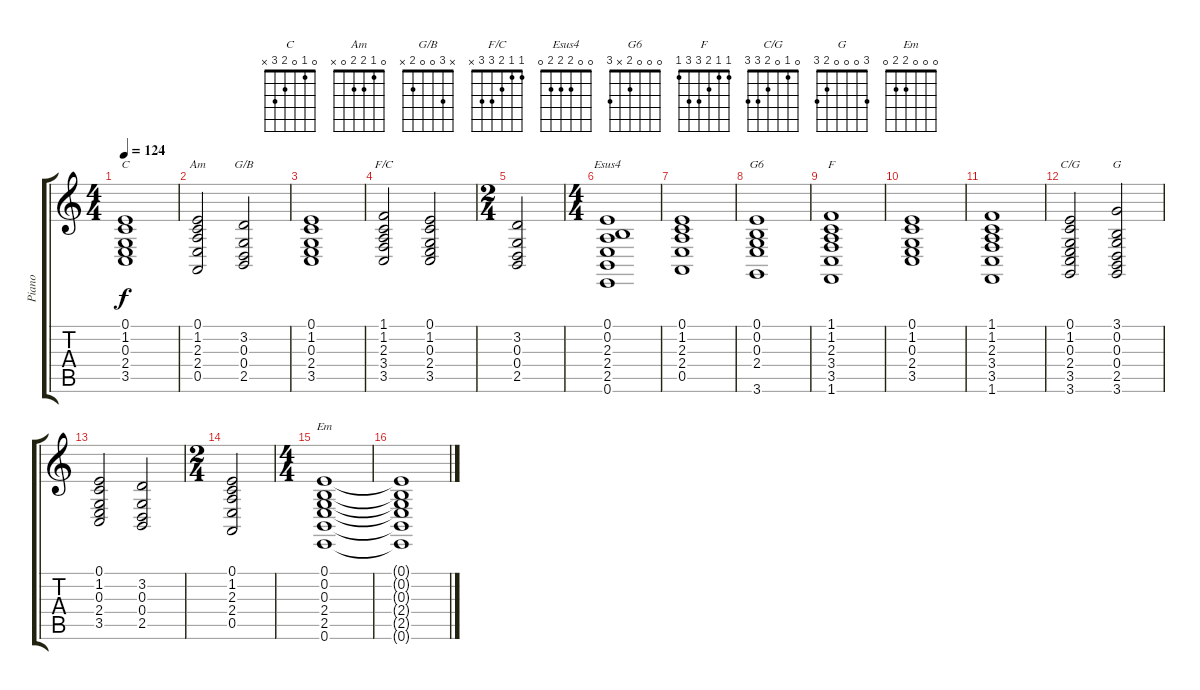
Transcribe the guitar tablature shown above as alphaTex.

\track ("Piano" "Piano") {instrument acousticgrandpiano}
\staff {score tabs}
\tuning (E4 B3 G3 D3 A2 E2) {hide}
\chord ("C" 0 1 0 2 3 x)
\chord ("Am" 0 1 2 2 0 x)
\chord ("G/B" x 3 0 0 2 x)
\chord ("F/C" 1 1 2 3 3 x)
\chord ("Esus4" 0 0 2 2 2 0)
\chord ("G6" 0 0 0 2 x 3)
\chord ("F" 1 1 2 3 3 1)
\chord ("C/G" 0 1 0 2 3 3)
\chord ("G" 3 0 0 0 2 3)
\chord ("Em" 0 0 0 2 2 0)
\ts (4 4)
\tempo 124
\clef g2
\ks c
(0.1 1.2 0.3 2.4 3.5).1{ch "C" dy f} |
(0.1 1.2 2.3 2.4 0.5).2{ch "Am"} (3.2 0.3 0.4 2.5).2{ch "G/B"} |
(0.1 1.2 0.3 2.4 3.5).1 |
(1.1 1.2 2.3 3.4 3.5).2{ch "F/C"} (0.1 1.2 0.3 2.4 3.5).2 |
\ts (2 4)
(3.2 0.3 0.4 2.5).2 |
\ts (4 4)
(0.1 0.2 2.3 2.4 2.5 0.6).1{ch "Esus4"} |
(0.1 1.2 2.3 2.4 0.5).1 |
(0.1 0.2 0.3 2.4 3.6).1{ch "G6"} |
(1.1 1.2 2.3 3.4 3.5 1.6).1{ch "F"} |
(0.1 1.2 0.3 2.4 3.5).1 |
(1.1 1.2 2.3 3.4 3.5 1.6).1 |
(0.1 1.2 0.3 2.4 3.5 3.6).2{ch "C/G"} (3.1 0.2 0.3 0.4 2.5 3.6).2{ch "G"} |
(0.1 1.2 0.3 2.4 3.5).2 (3.2 0.3 0.4 2.5).2 |
\ts (2 4)
(0.1 1.2 2.3 2.4 0.5).2 |
\ts (4 4)
(0.1 0.2 0.3 2.4 2.5 0.6).1{ch "Em"} |
(0.1{t} 0.2{t} 0.3{t} 2.4{t} 2.5{t} 0.6{t}).1
